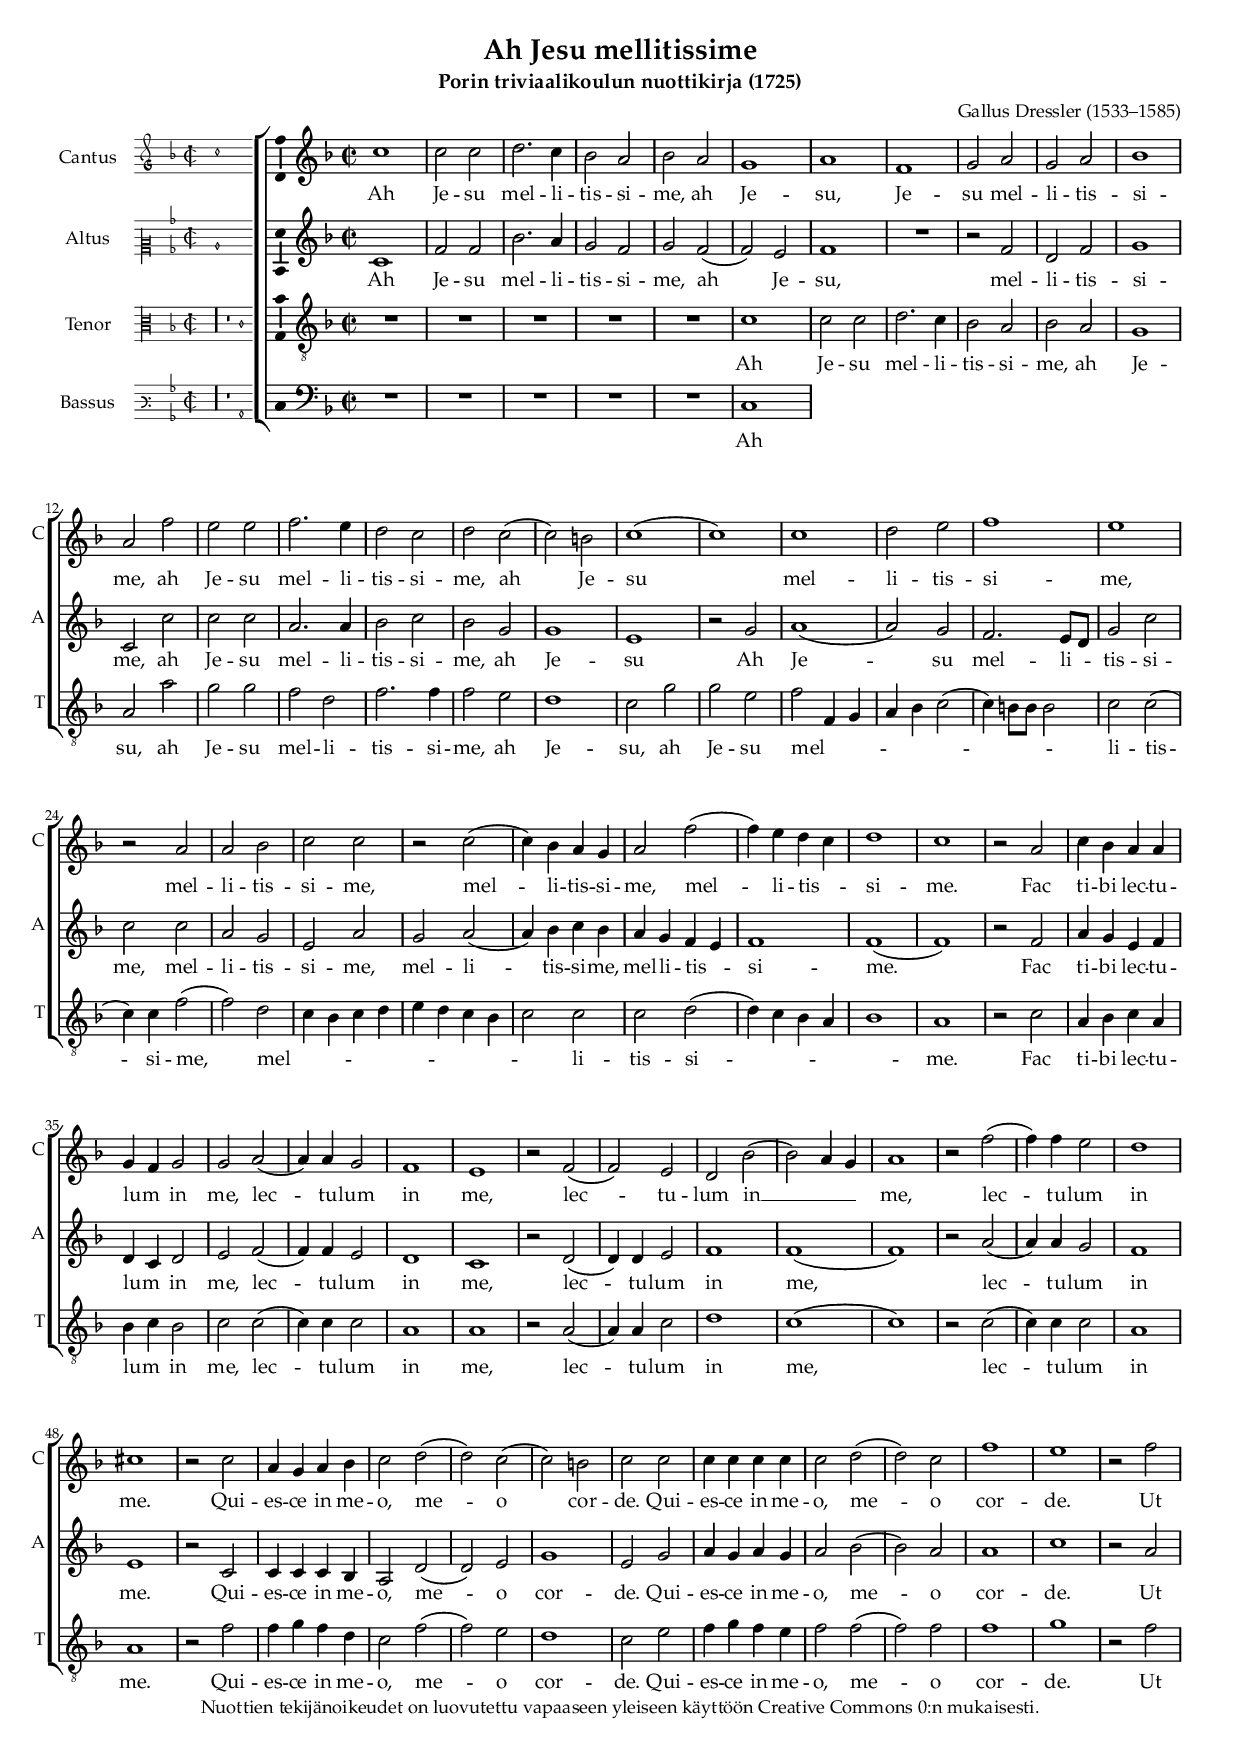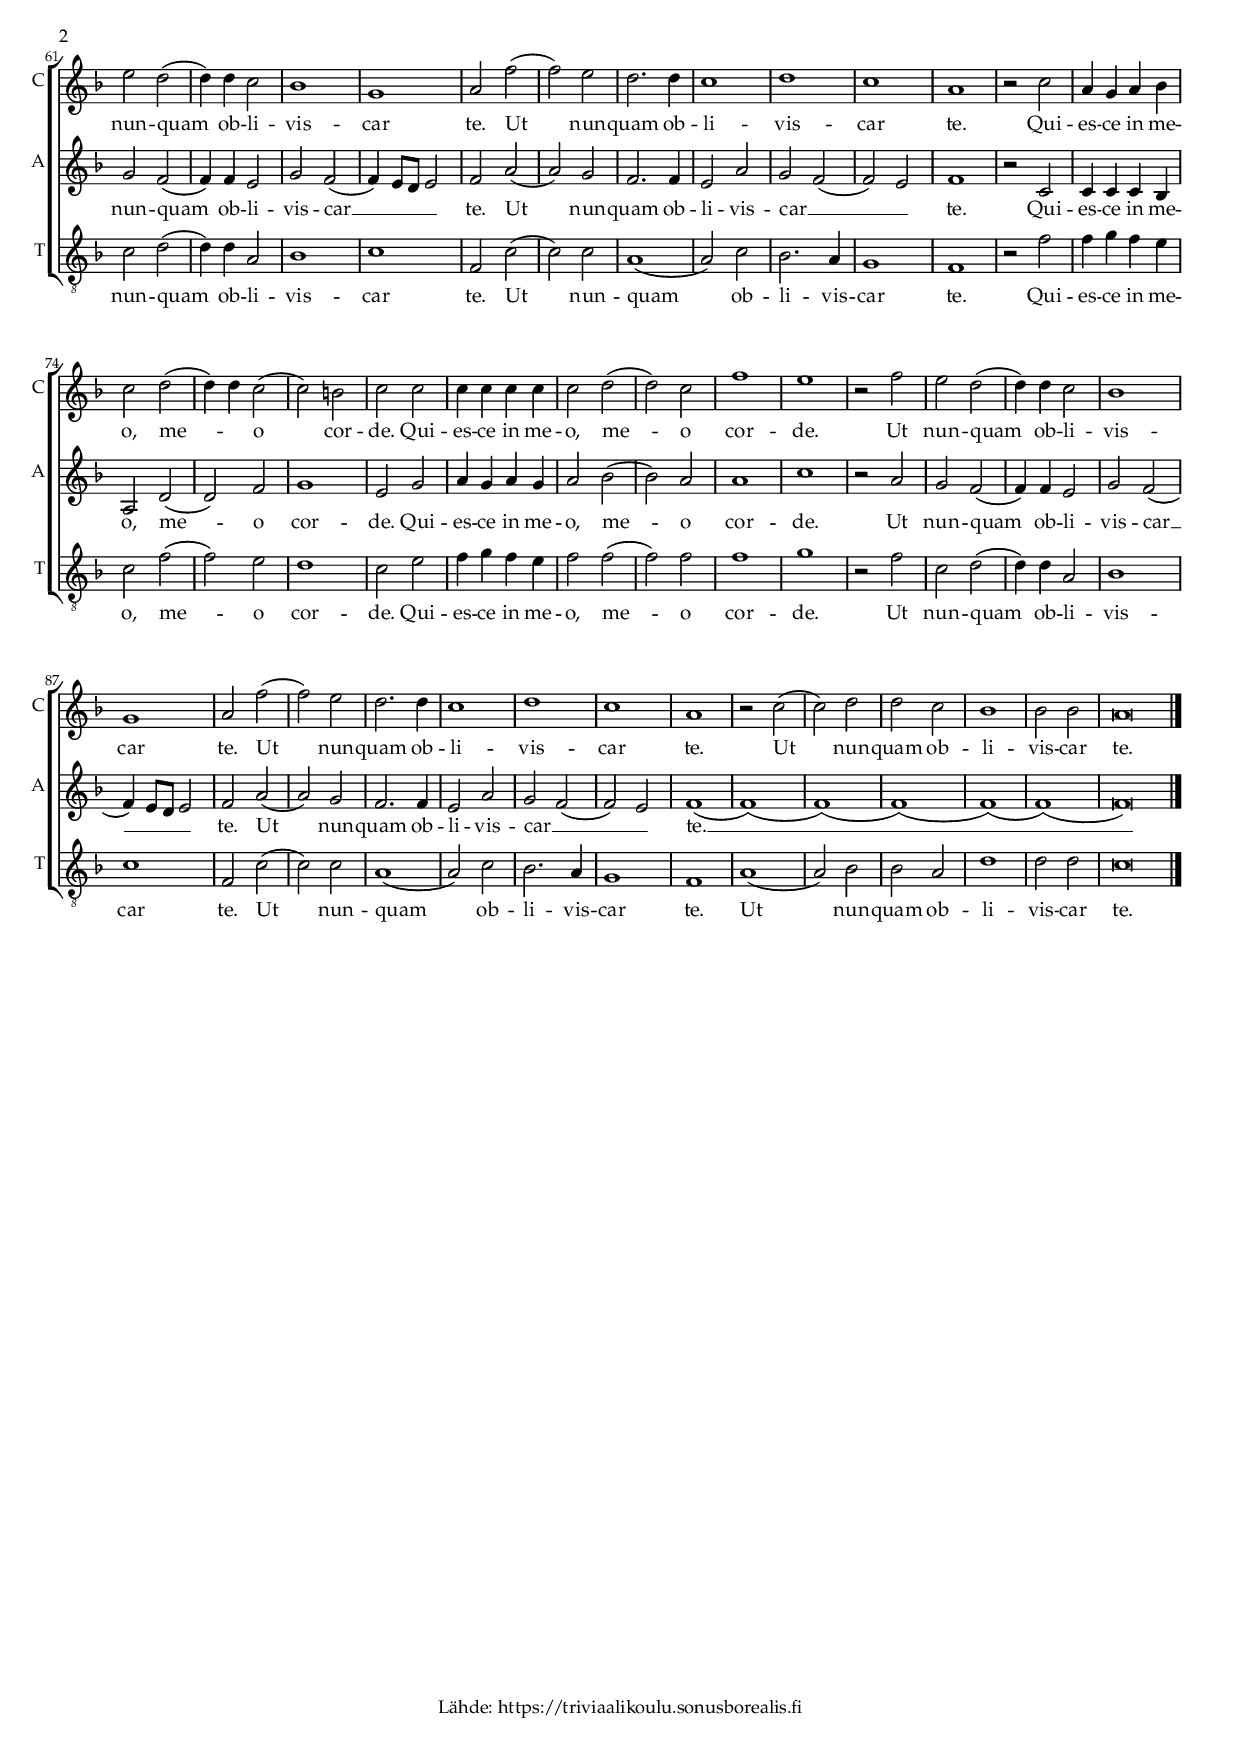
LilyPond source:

\version "2.20.0"
\include "suomi.ly"

#(set-global-staff-size 16)

global = {
%  \numericTimeSignature
  \time 2/2
%	\set Timing.measureLength = #(ly:make-moment 4/2)
%  \autoBeamOff
  \key f \major
  \set Staff.midiInstrument = #"voice oohs"
}


SopranoMusic = \relative c'' {
	\set Staff.instrumentName = #"Cantus"
	\set Staff.shortInstrumentName = "C"

	\incipit { \clef "mensural-g" \key f \major \time 2/2 c''1 }

	c1 | c2 c | d2. c4 | b2 a | b a | g1 | a | f |
	g2 a | g a | b1 | a2 f' | e e | f2. e4 | d2 c |
	d c( | c) h | c1( | c) | c | d2 e | f1 | e |
% p2
	r2 a, | a b | c c | r c( | c4) b a g |
	a2 f'( | f4) e d c | d1 | c |
	r2 a | c4 b a a | g f g2 | g a( | a4) a g2 | f1 | e |
	r2 f( | f) e | d b'( | b) a4 g | a1 |
% p3
	r2 f'( | f4) f e2 | d1 | cis |
	r2 c | a4 g a b | c2 d( | d) c( | c) h | c c |
	c4 c c c | c2 d( | d) c | f1 | e |
	r2 f | e d( | d4) d c2 | b1 | g | a2 f'( | f) e |
% p4
	d2. d4 | c1 | d | c | a |
	r2 c | a4 g a b | c2 d( | d4) d c2( | c) h | c c |
	c4 c c c | c2 d( | d) c | f1 | e |
	r2 f | e d( | d4) d c2 | b1 | g |
% p5
	a2 f'( | f) e | d2. d4 | c1 | d | c | a |
	r2 c( | c) d | d c | b1 | b2 b |

    \time 4/2
    \once \override Staff.TimeSignature.break-visibility = ##(#t #f #t)
    a\breve \bar "|."
}

stanzaOneLyrics = \lyricmode {
	Ah Je -- su mel -- li -- tis -- si -- me,
	ah Je -- su,
	Je -- su mel -- li -- tis -- si -- me,
	ah Je -- su mel -- li -- tis -- si -- me,
	ah Je -- su mel -- li -- tis -- si -- me,
	mel -- li -- tis -- si -- me,
	mel -- li -- tis -- si -- me,
	mel -- li -- tis -- _ si -- me.

	Fac ti -- bi lec -- tu -- lum _ in me,
	lec -- tu -- lum in me,
	lec -- tu -- lum in __ _ _ me,
	lec -- tu -- lum in me.

	Qui -- es -- ce in me -- o, me -- o cor -- de.
	Qui -- es -- ce in me -- o, me -- o cor -- de.

	Ut nun -- quam ob -- li -- vis -- car te.
	Ut nun -- quam ob -- li -- vis -- car te.

	Qui -- es -- ce in me -- o, me -- _ o cor -- de.
	Qui -- es -- ce in me -- o, me -- o cor -- de.

	Ut nun -- quam ob -- li -- vis -- car te.
	Ut nun -- quam ob -- li -- vis -- car te.
	Ut nun -- quam ob -- li -- vis -- car te.
}

AltoMusic = \relative c' {
	\set Staff.instrumentName = #"Altus"
	\set Staff.shortInstrumentName = "A"

	\incipit {
	  \clef "mensural-c2"
	  \override Staff.KeySignature.flat-positions = #'((-5 . 5))
	  \key f \major
	  \time 2/2
	  c'1
	}

	c1 | f2 f | b2. a4 | g2 f | g f( | f) e | f1 | R |
	r2 f | d f | g1 | c,2 c' | c c | a2. a4 | b2 c | b g |
	g1 | e | r2 g | a1( | a2) g | f2. e8 d | g2 c | c c |
% p2
  a g | e a | g a( | a4) b c b | a g f e | f1 | f( | f) |
  r2 f | a4 g e f | d c d2 | e f( | f4) f e2| d1 | c |
  r2 d( | d4) d e2 | f1 | f( | f) |
% p3
  r2 a( | a4) a g2 | f1 | e |
  r2 c | c4 c c b | a2 d( | d) e |
  g1 | e2 g | a4 g a g | a2 b( | b) a | a1 | c |
  r2 a | g f( | f4) f e2 | g f( | f4) e8 d e2 |
  f a( | a) g |
% p4
  f2. f4 | e2 a | g f( | f) e | f1 |
  r2 c | c4 c c b | a2 d( | d) f |
  g1 | e2 g | a4 g a g | a2 b( | b) a | a1 | c |
  r2 a | g f( | f4) f e2 | g f( | f4) e8 d e2 |
% p5
  f a( | a) g | f2. f4 | e2 a | g f( | f) e |
  f1( | f)( | f)( | f)( | f)( | f)( |

  \time 4/2
  \once \override Staff.TimeSignature.break-visibility = ##(#t #f #t)
  f\breve) \bar "|."
}

stanzaOneLyricsAlto = \lyricmode {
	Ah Je -- su mel -- li -- tis -- si -- me,
	ah Je -- su,
	mel -- li -- tis -- si -- me,
	ah Je -- su mel -- li -- tis -- si -- me,
	ah Je -- su

  Ah Je -- su mel -- li -- _ tis -- si -- me,
	mel -- li -- tis -- si -- me,
	mel -- li -- tis -- si -- me,
	mel -- li -- tis -- _ si -- me.

	Fac ti -- bi lec -- tu -- lum _ in me,
	lec -- tu -- lum in me,
	lec -- tu -- lum in me,
	lec -- tu -- lum in me.

	Qui -- es -- ce in me -- o, me -- o cor -- de.
	Qui -- es -- ce in me -- o, me -- o cor -- de.

	Ut nun -- quam ob -- li -- vis -- car __ _ _ _ te.
	Ut nun -- quam ob -- li -- vis -- car __ _ _ te.

	Qui -- es -- ce in me -- o, me -- o cor -- de.
	Qui -- es -- ce in me -- o, me -- o cor -- de.

  Ut nun -- quam ob -- li -- vis -- car __ _ _ _ te.
	Ut nun -- quam ob -- li -- vis -- car __ _ _ te. __
}


TenoreMusic = \relative c' {
	\set Staff.instrumentName = #"Tenor"
	\set Staff.shortInstrumentName = "T"

	\incipit { \clef "mensural-c3" \key f \major \time 2/2 r\maxima r1 c' }

	\clef "treble_8"
	\repeat unfold 5 { R1 | }
	c | c2 c | d2. c4 |
  b2 a | b a | g1 | a2 a' | g g | f d | f2. f4 | f2 e |
  d1 | c2 g' | g e | f2 f,4 g | a b c2( | c4) h8 h h2 |
% p2
  c c( | c4) c f2( | f) d | c4 b c d | e d c b | c2 c |
  c d( | d4) c b a | b1 | a |
  r2 c | a4 b c a | b c b2 | c c( | c4) c c2 | a1 | a |
  r2 a( | a4) a c2 | d1 | c( | c) |
% p3
  r2 c( | c4) c c2 | a1 | a |
  r2 f' | f4 g f d | c2 f( | f) e |
  d1 | c2 e | f4 g f e | f2 f( | f) f | f1 g |
  r2 f | c d( | d4) d a2 | b1 | c | f,2 c'( | c) c |
% p4
  a1( | a2) c | b2. a4 | g1 | f |
  r2 f' | f4 g f e | c2 f( | f) e |
  d1 | c2 e | f4 g f e | f2 f( | f) f |
  f1 | g | r2 f | c d( | d4) d a2 | b1 | c |
% p5
  f,2 c'( | c) c | a1( | a2) c | b2. a4 | g1 | f |
  a( | a2) b | b a | d1 | d2 d |

  \time 4/2
  \once \override Staff.TimeSignature.break-visibility = ##(#t #f #t)
  c\breve \bar "|."
}

stanzaOneLyricsTenor = \lyricmode {
	Ah Je -- su mel -- li -- tis -- si -- me,
	ah Je -- su,
	ah Je -- su mel -- li -- tis -- si -- me,
	ah Je -- su,
  ah Je -- su
  mel -- _ _ _ _ _ _ _ _ li --  tis -- si -- me,
  mel -- _ _ _ _ _ _ _ _ _ li -- tis -- si -- _ _ _ _ me.

	Fac ti -- bi lec -- tu -- lum _ in me,
	lec -- tu -- lum in me,
	lec -- tu -- lum in me,
	lec -- tu -- lum in me.

	Qui -- es -- ce in me -- o, me -- o cor -- de.
	Qui -- es -- ce in me -- o, me -- o cor -- de.

	Ut nun -- quam ob -- li -- vis -- car te.
	Ut nun -- quam ob -- li -- vis -- car te.

	Qui -- es -- ce in me -- o, me -- o cor -- de.
	Qui -- es -- ce in me -- o, me -- o cor -- de.

	Ut nun -- quam ob -- li -- vis -- car te.
	Ut nun -- quam ob -- li -- vis -- car te.
	Ut nun -- quam ob -- li -- vis -- car te.
}


BassMusic = \relative c {
	\set Staff.instrumentName = #"Bassus"
	\set Staff.shortInstrumentName = "B"

  \incipit {
    \clef "mensural-f"
    \set Staff.middleCClefPosition = #4
    \set Staff.middleCPosition = #4
    \set Staff.clefPosition = #0
    \override Staff.KeySignature.flat-positions = #'((-5 . 5))
    \key f \major
    \time 2/2
    r\maxima r1 c
  }


	\clef bass
	\repeat unfold 5 { R | }
	c |
}

\include "ah-jesu-mellitissime.header.ily"


\score {
  \new ChoirStaff <<
    \new Staff <<
      \new Voice = "Soprano" {
		    \global
        \SopranoMusic
      }
     \new Lyrics \lyricsto "Soprano" {
       \stanzaOneLyrics
     }
    >>
    \new Staff <<
      \new Voice = "Alto" {
        \global
        \AltoMusic
      }
     \new Lyrics \lyricsto "Alto" {
       \stanzaOneLyricsAlto
     }
    >>
    \new Staff <<
      \new Voice = "Tenore" {
        \global
        \TenoreMusic
      }
      \new Lyrics \lyricsto "Tenore" {
       \stanzaOneLyricsTenor
      }
    >>
    \new Staff <<
      \new Voice = "Bass" {
        \global
        \BassMusic
      }
      \new Lyrics \lyricsto "Bass" {
       \stanzaOneLyrics
      }
    >>
  >>
  \midi {
    \tempo 4 = 160
  }
  \layout {
    \context {
      \Voice
      \consists "Ambitus_engraver"
    }
    indent = 3.5\cm
    incipit-width = 2\cm
    \context {
     \Staff \RemoveEmptyStaves
   }
    \context {
     \Score
     \override VerticalAxisGroup.remove-first = ##t
    }
  }
}
